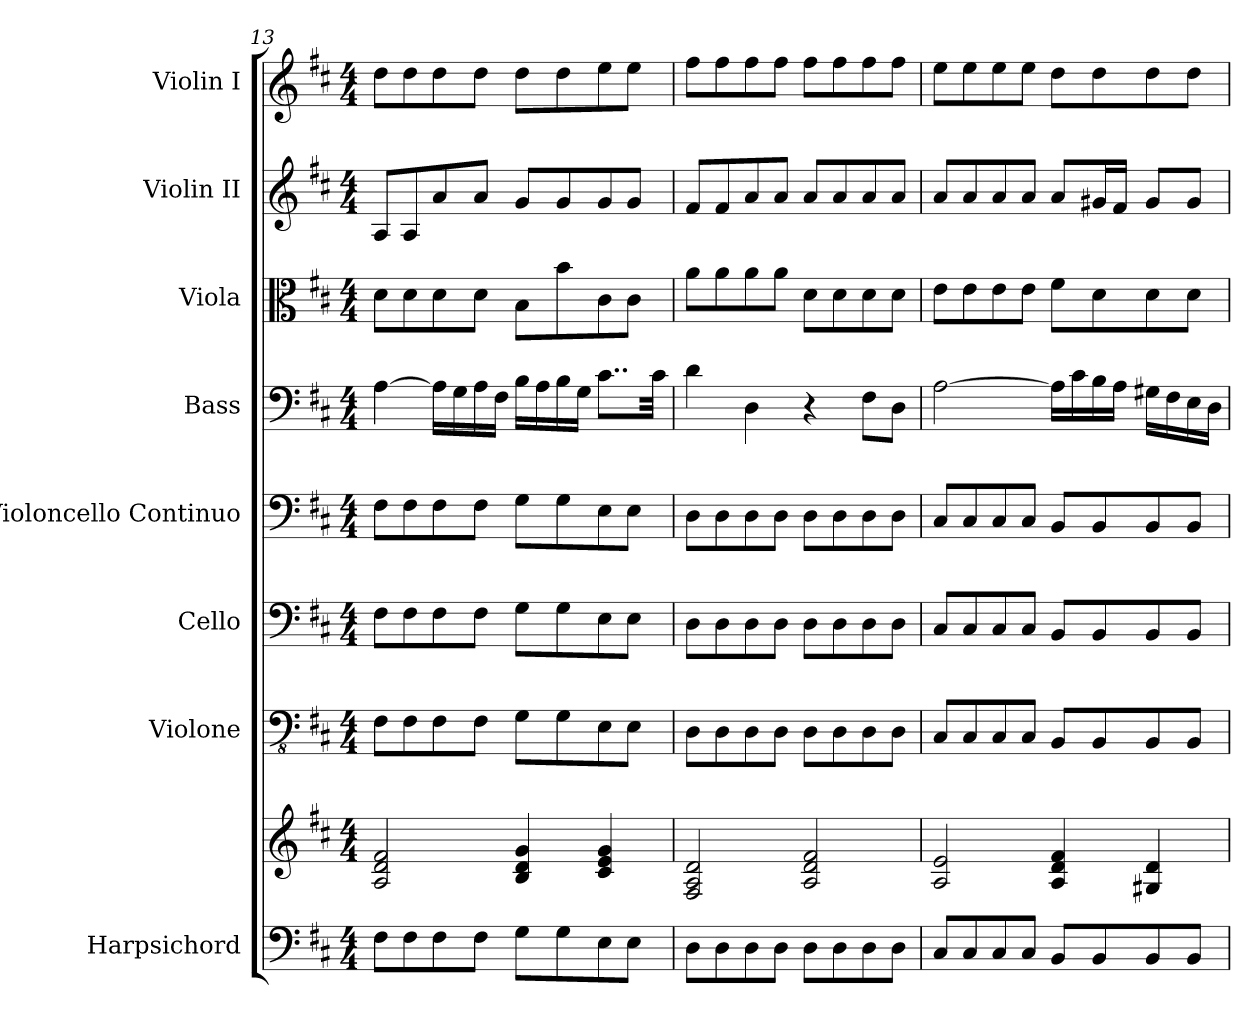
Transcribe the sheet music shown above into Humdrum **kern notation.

**kern	**kern	**kern	**kern	**kern	**kern	**kern	**kern	**kern
*part8	*part8	*part7	*part6	*part5	*part4	*part3	*part2	*part1
*staff9	*staff8	*staff7	*staff6	*staff5	*staff4	*staff3	*staff2	*staff1
*I"Harpsichord	*	*I"Violone	*I"Cello	*I"Violoncello Continuo	*I"Bass	*I"Viola	*I"Violin II	*I"Violin I
*I'Hch.	*	*	*	*	*I'BAS	*I'Vla	*	*
*clefF4	*clefG2	*clefFv4	*clefF4	*clefF4	*clefF4	*clefC3	*clefG2	*clefG2
*k[f#c#]	*k[f#c#]	*k[f#c#]	*k[f#c#]	*k[f#c#]	*k[f#c#]	*k[f#c#]	*k[f#c#]	*k[f#c#]
*M4/4	*M4/4	*M4/4	*M4/4	*M4/4	*M4/4	*M4/4	*M4/4	*M4/4
=13	=13	=13	=13	=13	=13	=13	=13	=13
8F#\L	2A/ 2d/ 2f#/	8FF#\L	8F#\L	8F#\L	[4A\	8d\L	8A/L	8dd\L
8F#\	.	8FF#\	8F#\	8F#\	.	8d\	8A/	8dd\
8F#\	.	8FF#\	8F#\	8F#\	16A\LL]	8d\	8a/	8dd\
.	.	.	.	.	16G\	.	.	.
8F#\J	.	8FF#\J	8F#\J	8F#\J	16A\	8d\J	8a/J	8dd\J
.	.	.	.	.	16F#\JJ	.	.	.
8G\L	4B/ 4d/ 4g/	8GG\L	8G\L	8G\L	16B\LL	8B\L	8g/L	8dd\L
.	.	.	.	.	16A\	.	.	.
8G\	.	8GG\	8G\	8G\	16B\	8b\	8g/	8dd\
.	.	.	.	.	16G\JJ	.	.	.
8E\	4c#/ 4e/ 4g/	8EE\	8E\	8E\	8..c#\L	8c#\	8g/	8ee\
8E\J	.	8EE\J	8E\J	8E\J	.	8c#\J	8g/J	8ee\J
.	.	.	.	.	32c#\Jkk	.	.	.
=14	=14	=14	=14	=14	=14	=14	=14	=14
8D\L	2F#/ 2A/ 2d/	8DD\L	8D\L	8D\L	4d\	8a\L	8f#/L	8ff#\L
8D\	.	8DD\	8D\	8D\	.	8a\	8f#/	8ff#\
8D\	.	8DD\	8D\	8D\	4D\	8a\	8a/	8ff#\
8D\J	.	8DD\J	8D\J	8D\J	.	8a\J	8a/J	8ff#\J
8D\L	2A/ 2d/ 2f#/	8DD\L	8D\L	8D\L	4r	8d\L	8a/L	8ff#\L
8D\	.	8DD\	8D\	8D\	.	8d\	8a/	8ff#\
8D\	.	8DD\	8D\	8D\	8F#\L	8d\	8a/	8ff#\
8D\J	.	8DD\J	8D\J	8D\J	8D\J	8d\J	8a/J	8ff#\J
!!LO:LB:g=z
=15	=15	=15	=15	=15	=15	=15	=15	=15
8C#/L	2A/ 2e/	8CC#/L	8C#/L	8C#/L	[2A\	8e\L	8a/L	8ee\L
8C#/	.	8CC#/	8C#/	8C#/	.	8e\	8a/	8ee\
8C#/	.	8CC#/	8C#/	8C#/	.	8e\	8a/	8ee\
8C#/J	.	8CC#/J	8C#/J	8C#/J	.	8e\J	8a/J	8ee\J
8BB/L	4A/ 4d/ 4f#/	8BBB/L	8BB/L	8BB/L	16A\LL]	8f#\L	8a/L	8dd\L
.	.	.	.	.	16c#\	.	.	.
8BB/	.	8BBB/	8BB/	8BB/	16B\	8d\	16g#X/L	8dd\
.	.	.	.	.	16A\JJ	.	16f#/JJ	.
8BB/	4G#X/ 4d/	8BBB/	8BB/	8BB/	16G#X\LL	8d\	8g#/L	8dd\
.	.	.	.	.	16F#\	.	.	.
8BB/J	.	8BBB/J	8BB/J	8BB/J	16E\	8d\J	8g#/J	8dd\J
.	.	.	.	.	16D\JJ	.	.	.
=	=	=	=	=	=	=	=	=
*-	*-	*-	*-	*-	*-	*-	*-	*-
